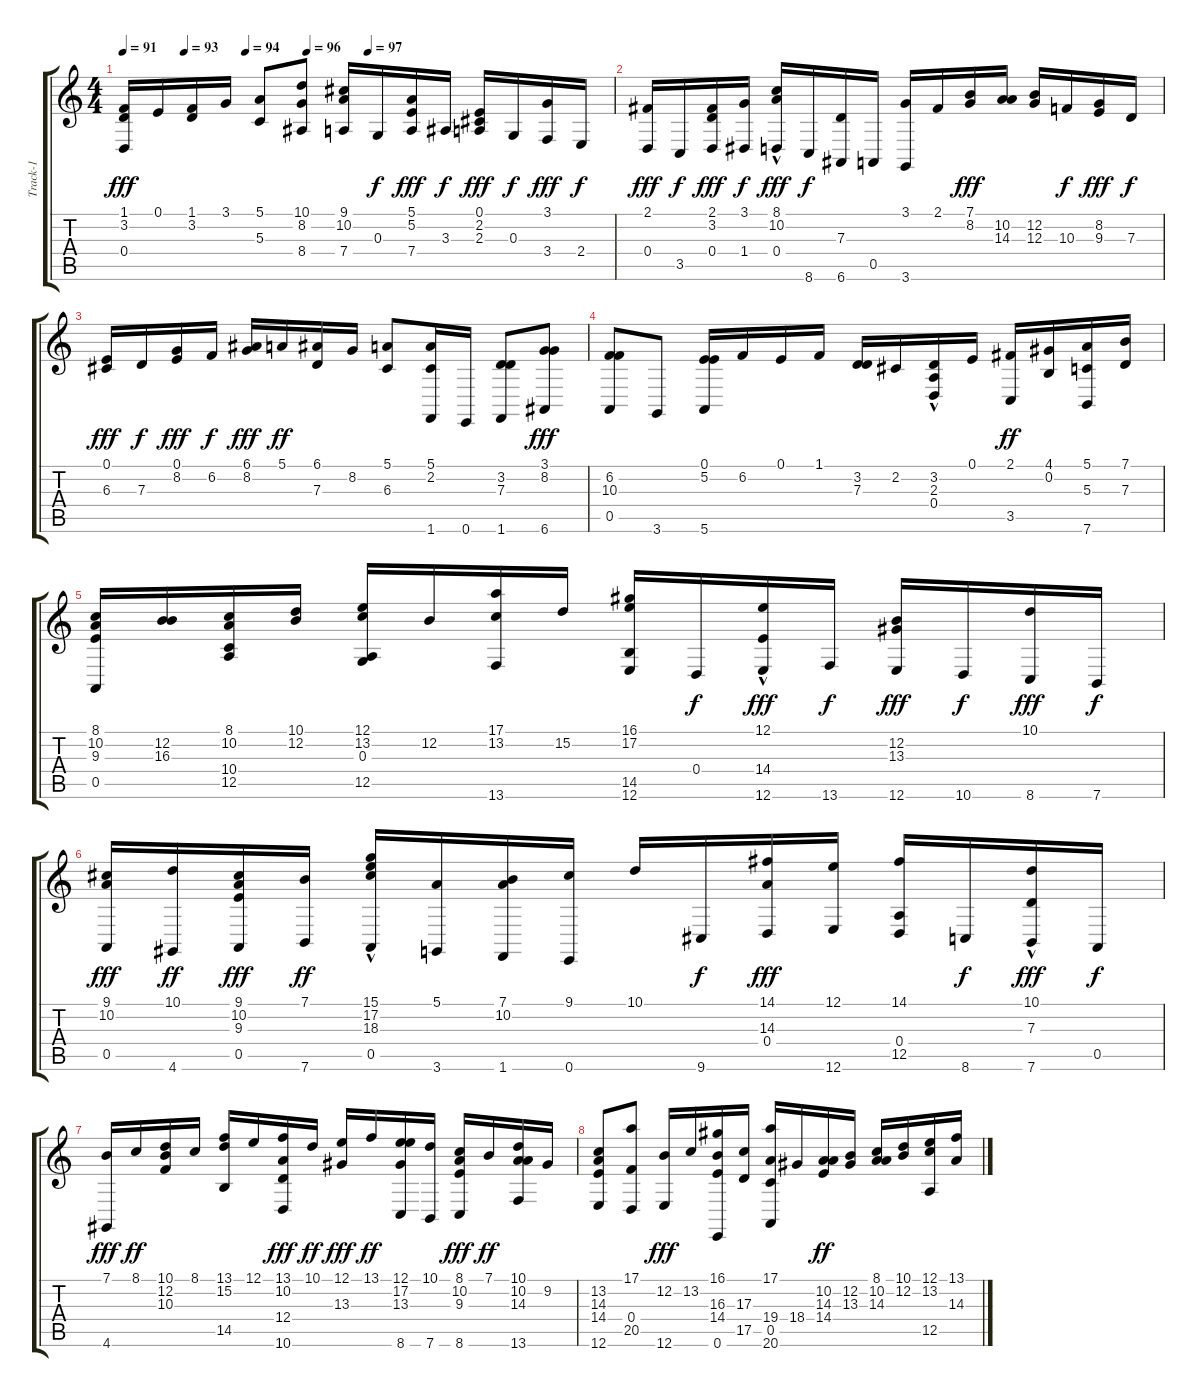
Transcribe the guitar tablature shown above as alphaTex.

\track ("Track-1" "Track-1") {instrument harpsichord}
\staff {score tabs}
\tuning (E4 B3 G3 D3 A2 E2) {hide}
\ts (4 4)
\tempo 91
\tempo (93 0.125)
\tempo (94 0.25)
\tempo (96 0.375)
\tempo (97 0.5)
\tempo 91
\clef g2
\ks c
(1.1 3.2 0.4).16{dy fff instrument harpsichord} 0.1.16 (1.1 3.2).16 3.1.16 (5.1 5.3).8 (10.1 8.2 8.4).8 (9.1 10.2 7.4).16 0.3.16{dy f} (5.1 5.2 7.4).16{dy fff} 3.3.16{dy f} (0.1 2.2 2.3).16{dy fff} 0.3.16{dy f} (3.1 3.4).16{dy fff} 2.4.16{dy f} |
(2.1 0.4).16{dy fff} 3.5.16{dy f} (2.1 3.2 0.4).16{dy fff} (3.1 1.4).16{dy f} (8.1{hac} 10.2 0.4).16{dy fff} 8.6.16{dy f} (7.3 6.6).16 0.5.16 (3.1 3.6).16 2.1.16 (7.1 8.2).16{dy fff} (10.2 14.3).16 (12.2 12.3).16 10.3.16{dy f} (8.2 9.3).16{dy fff} 7.3.16{dy f} |
(0.1 6.3).16{dy fff} 7.3.16{dy f} (0.1 8.2).16{dy fff} 6.2.16{dy f} (6.1 8.2).16{dy fff} 5.1.16{dy ff} (6.1 7.3).16 8.2.16 (5.1 6.3).8 (5.1 2.2 1.6).16 0.6.16 (3.2 7.3 1.6).8 (3.1 8.2 6.6).8{dy fff} |
(6.2 10.3 0.5).8 3.6.8 (0.1 5.2 5.6).16 6.2.16 0.1.16 1.1.16 (3.2 7.3).16 2.2.16 (3.2 2.3{hac} 0.4).16 0.1.16 (2.1 3.5).16{dy ff} (4.1 0.2).16 (5.1 5.3 7.6).16 (7.1 7.3).16 |
(8.1 10.2 9.3 0.5).16 (12.2 16.3).16 (8.1 10.2 10.4 12.5).16 (10.1 12.2).16 (12.1 13.2 0.3 12.5).16 12.2.16 (17.1 13.2 13.6).16 15.2.16 (16.1 17.2 14.5 12.6).16 0.4.16{dy f} (12.1{hac} 14.4 12.6).16{dy fff} 13.6.16{dy f} (12.2 13.3 12.6).16{dy fff} 10.6.16{dy f} (10.1 8.6).16{dy fff} 7.6.16{dy f} |
(9.1 10.2 0.5).16{dy fff} (10.1 4.6).16{dy ff} (9.1 10.2 9.3 0.5).16{dy fff} (7.1 7.6).16{dy ff} (15.1{hac} 17.2 18.3 0.5).16 (5.1 3.6).16 (7.1 10.2 1.6).16 (9.1 0.6).16 10.1.16 9.6.16{dy f} (14.1 14.3 0.4).16{dy fff} (12.1 12.6).16 (14.1 0.4 12.5).16 8.6.16{dy f} (10.1{hac} 7.3 7.6).16{dy fff} 0.5.16{dy f} |
(7.1 4.6).16{dy fff} 8.1.16{dy ff} (10.1 12.2 10.3).16 8.1.16 (13.1 15.2 14.5).16 12.1.16 (13.1 10.2 12.4 10.6).16{dy fff} 10.1.16{dy ff} (12.1 13.3).16{dy fff} 13.1.16{dy ff} (12.1 17.2 13.3 8.6).16 (10.1 7.6).16 (8.1 10.2 9.3 8.6).16{dy fff} 7.1.16{dy ff} (10.1 10.2 14.3 13.6).16 9.2.16 |
(13.2 14.3 14.4 12.6).8 (17.1 0.4 20.5).8 (12.2 12.6).16{dy fff} 13.2.16 (16.1 16.3 14.4 0.6).16 (17.3 17.5).16 (17.1 19.4 0.5 20.6).16 18.4.16 (10.2 14.3 14.4).16{dy ff} (12.2 13.3).16 (8.1 10.2 14.3).16 (10.1 12.2).16 (12.1 13.2 12.5).16 (13.1 14.3).16
